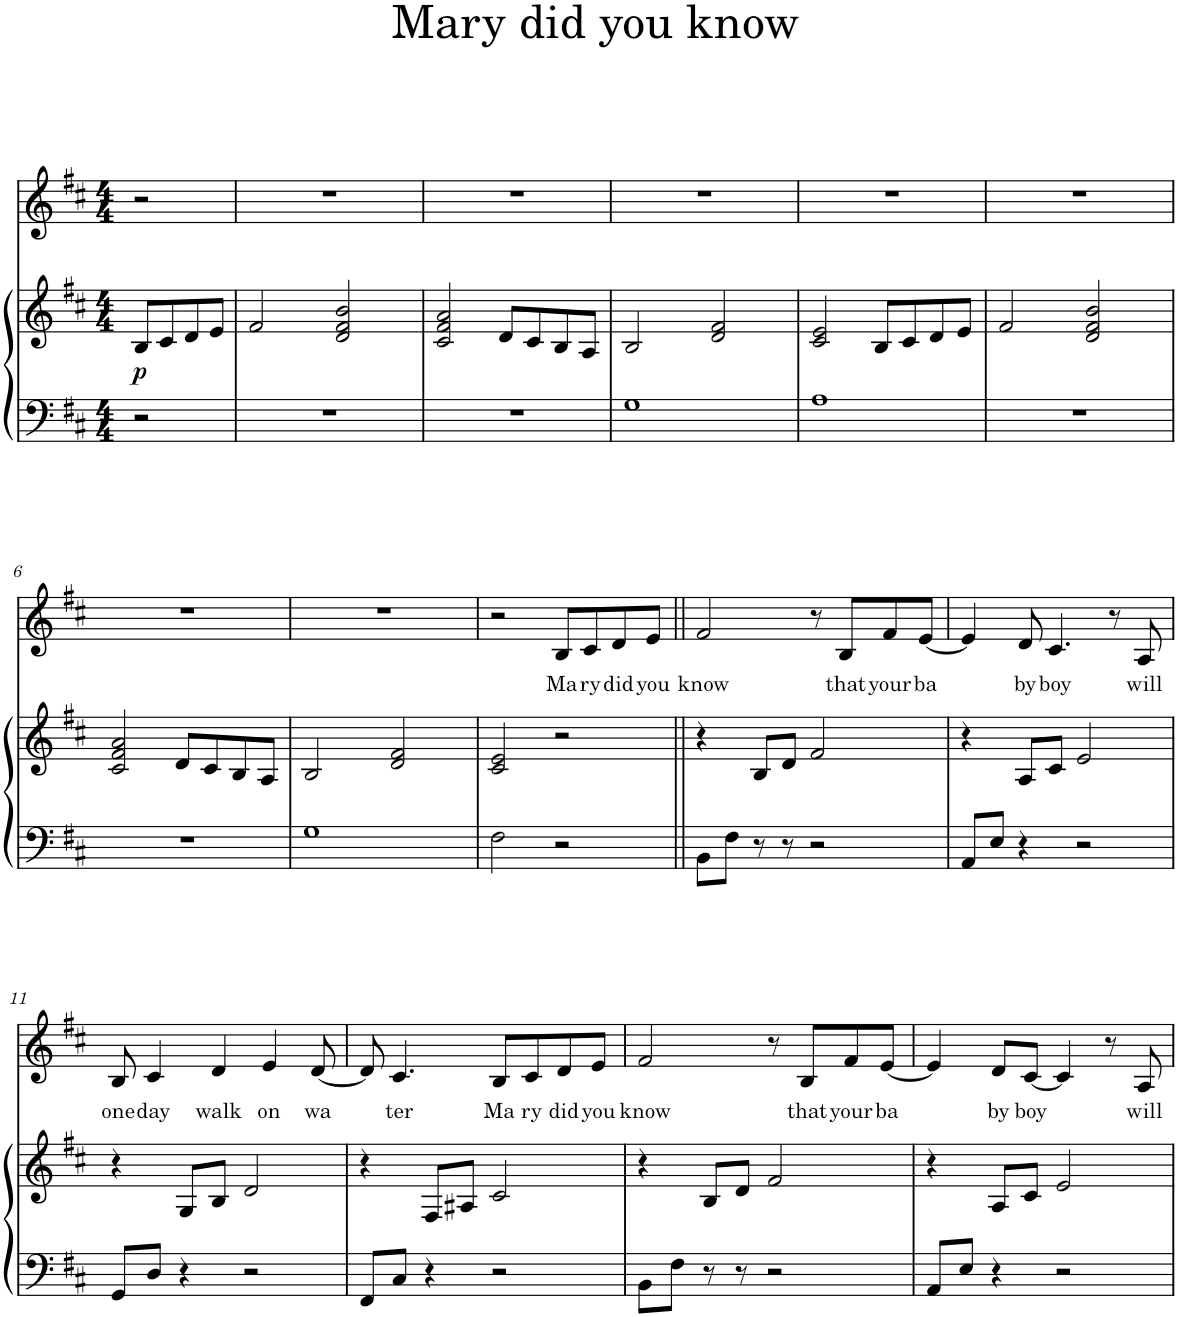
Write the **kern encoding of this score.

**kern	**kern	**dynam	**kern	**text
*part2	*part2	*part2	*part1	*part1
*staff3	*staff2	*staff2/3	*staff1	*staff1
*I"Piano	*	*	*I"Voice	*
*I'Pno	*	*	*I'V	*
*clefF4	*clefG2	*	*clefG2	*
*k[f#c#]	*k[f#c#]	*	*k[f#c#]	*
*M4/4	*M4/4	*	*M4/4	*
=	=	=	=	=
!	!	!LO:DY:b	!	!
2r	8B/L	p	2r	.
.	8c#/	.	.	.
.	8d/	.	.	.
.	8e/J	.	.	.
=1	=1	=1	=1	=1
1r	2f#/	.	1r	.
.	2d/ 2f#/ 2b/	.	.	.
=2	=2	=2	=2	=2
1r	2c#/ 2f#/ 2a/	.	1r	.
.	8d/L	.	.	.
.	8c#/	.	.	.
.	8B/	.	.	.
.	8A/J	.	.	.
=3	=3	=3	=3	=3
1G	2B/	.	1r	.
.	2d/ 2f#/	.	.	.
=4	=4	=4	=4	=4
1A	2c#/ 2e/	.	1r	.
.	8B/L	.	.	.
.	8c#/	.	.	.
.	8d/	.	.	.
.	8e/J	.	.	.
=5	=5	=5	=5	=5
1r	2f#/	.	1r	.
.	2d/ 2f#/ 2b/	.	.	.
!!LO:LB:g=z
=6	=6	=6	=6	=6
1r	2c#/ 2f#/ 2a/	.	1r	.
.	8d/L	.	.	.
.	8c#/	.	.	.
.	8B/	.	.	.
.	8A/J	.	.	.
=7	=7	=7	=7	=7
1G	2B/	.	1r	.
.	2d/ 2f#/	.	.	.
=8	=8	=8	=8	=8
2F#\	2c#/ 2e/	.	2r	.
!	!	!	!	!LO:LY:b
2r	2r	.	8B/L	Ma
!	!	!	!	!LO:LY:b
.	.	.	8c#/	ry
!	!	!	!	!LO:LY:b
.	.	.	8d/	did
!	!	!	!	!LO:LY:b
.	.	.	8e/J	you
=9||	=9||	=9||	=9||	=9||
!	!	!	!	!LO:LY:b
8BB\L	4r	.	2f#/	know
8F#\J	.	.	.	.
8r	8B/L	.	.	.
8r	8d/J	.	.	.
2r	2f#/	.	8r	.
!	!	!	!	!LO:LY:b
.	.	.	8B/L	that
!	!	!	!	!LO:LY:b
.	.	.	8f#/	your
!	!	!	!	!LO:LY:b
.	.	.	[8e/J	ba
=10	=10	=10	=10	=10
8AA/L	4r	.	4e/]	.
8E/J	.	.	.	.
!	!	!	!	!LO:LY:b
4r	8A/L	.	8d/	by
!	!	!	!	!LO:LY:b
.	8c#/J	.	4.c#/	boy
2r	2e/	.	.	.
.	.	.	8r	.
!	!	!	!	!LO:LY:b
.	.	.	8A/	will
!!LO:LB:g=z
=11	=11	=11	=11	=11
!	!	!	!	!LO:LY:b
8GG/L	4r	.	8B/	one
!	!	!	!	!LO:LY:b
8D/J	.	.	4c#/	day
4r	8G/L	.	.	.
!	!	!	!	!LO:LY:b
.	8B/J	.	4d/	walk
2r	2d/	.	.	.
!	!	!	!	!LO:LY:b
.	.	.	4e/	on
!	!	!	!	!LO:LY:b
.	.	.	[8d/	wa
=12	=12	=12	=12	=12
8FF#/L	4r	.	8d/]	.
!	!	!	!	!LO:LY:b
8C#/J	.	.	4.c#/	ter
4r	8F#/L	.	.	.
.	8A#X/J	.	.	.
!	!	!	!	!LO:LY:b
2r	2c#/	.	8B/L	Ma
!	!	!	!	!LO:LY:b
.	.	.	8c#/	ry
!	!	!	!	!LO:LY:b
.	.	.	8d/	did
!	!	!	!	!LO:LY:b
.	.	.	8e/J	you
=13	=13	=13	=13	=13
!	!	!	!	!LO:LY:b
8BB\L	4r	.	2f#/	know
8F#\J	.	.	.	.
8r	8B/L	.	.	.
8r	8d/J	.	.	.
2r	2f#/	.	8r	.
!	!	!	!	!LO:LY:b
.	.	.	8B/L	that
!	!	!	!	!LO:LY:b
.	.	.	8f#/	your
!	!	!	!	!LO:LY:b
.	.	.	[8e/J	ba
=14	=14	=14	=14	=14
8AA/L	4r	.	4e/]	.
8E/J	.	.	.	.
!	!	!	!	!LO:LY:b
4r	8A/L	.	8d/L	by
!	!	!	!	!LO:LY:b
.	8c#/J	.	[8c#/J	boy
2r	2e/	.	4c#/]	.
.	.	.	8r	.
!	!	!	!	!LO:LY:b
.	.	.	8A/	will
=	=	=	=	=
*-	*-	*-	*-	*-
